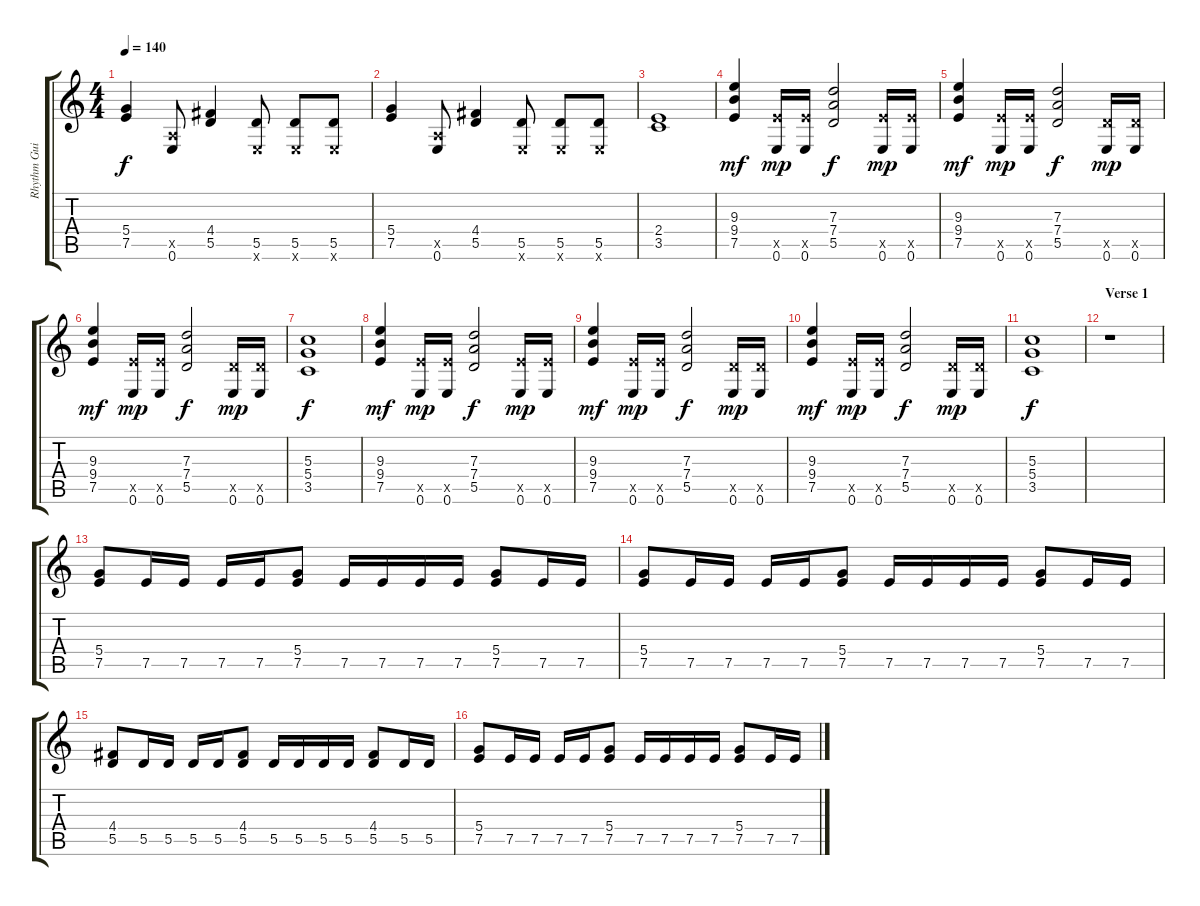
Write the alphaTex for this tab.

\track ("Rhythm Guitar 2" "Rhythm Gui") {instrument distortionguitar}
\staff {score tabs}
\tuning (E4 B3 G3 D3 A2 E2) {hide}
\ts (4 4)
\tempo 140
\clef g2
\ks c
(5.4 7.5).4{dy f} (0.5{x} 0.6).8 (4.4 5.5).4 (5.5 0.6{x}).8 (5.5 0.6{x}).8 (5.5 0.6{x}).8 |
(5.4 7.5).4 (0.5{x} 0.6).8 (4.4 5.5).4 (5.5 0.6{x}).8 (5.5 0.6{x}).8 (5.5 0.6{x}).8 |
(2.4 3.5).1 |
(9.3 9.4 7.5).4{dy mf} (7.5{x} 0.6).16{dy mp} (7.5{x} 0.6).16 (7.3 7.4 5.5).2{dy f} (7.5{x} 0.6).16{dy mp} (7.5{x} 0.6).16 |
(9.3 9.4 7.5).4{dy mf} (7.5{x} 0.6).16{dy mp} (7.5{x} 0.6).16 (7.3 7.4 5.5).2{dy f} (5.5{x} 0.6).16{dy mp} (5.5{x} 0.6).16 |
(9.3 9.4 7.5).4{dy mf} (7.5{x} 0.6).16{dy mp} (7.5{x} 0.6).16 (7.3 7.4 5.5).2{dy f} (5.5{x} 0.6).16{dy mp} (5.5{x} 0.6).16 |
(5.3 5.4 3.5).1{dy f} |
(9.3 9.4 7.5).4{dy mf} (7.5{x} 0.6).16{dy mp} (7.5{x} 0.6).16 (7.3 7.4 5.5).2{dy f} (7.5{x} 0.6).16{dy mp} (7.5{x} 0.6).16 |
(9.3 9.4 7.5).4{dy mf} (7.5{x} 0.6).16{dy mp} (7.5{x} 0.6).16 (7.3 7.4 5.5).2{dy f} (5.5{x} 0.6).16{dy mp} (5.5{x} 0.6).16 |
(9.3 9.4 7.5).4{dy mf} (7.5{x} 0.6).16{dy mp} (7.5{x} 0.6).16 (7.3 7.4 5.5).2{dy f} (5.5{x} 0.6).16{dy mp} (5.5{x} 0.6).16 |
(5.3 5.4 3.5).1{dy f} |
\section ("" "Verse 1")
r.1 |
(5.4 7.5).8 7.5.16 7.5.16 7.5.16 7.5.16 (5.4 7.5).8 7.5.16 7.5.16 7.5.16 7.5.16 (5.4 7.5).8 7.5.16 7.5.16 |
(5.4 7.5).8 7.5.16 7.5.16 7.5.16 7.5.16 (5.4 7.5).8 7.5.16 7.5.16 7.5.16 7.5.16 (5.4 7.5).8 7.5.16 7.5.16 |
(4.4 5.5).8 5.5.16 5.5.16 5.5.16 5.5.16 (4.4 5.5).8 5.5.16 5.5.16 5.5.16 5.5.16 (4.4 5.5).8 5.5.16 5.5.16 |
(5.4 7.5).8 7.5.16 7.5.16 7.5.16 7.5.16 (5.4 7.5).8 7.5.16 7.5.16 7.5.16 7.5.16 (5.4 7.5).8 7.5.16 7.5.16
